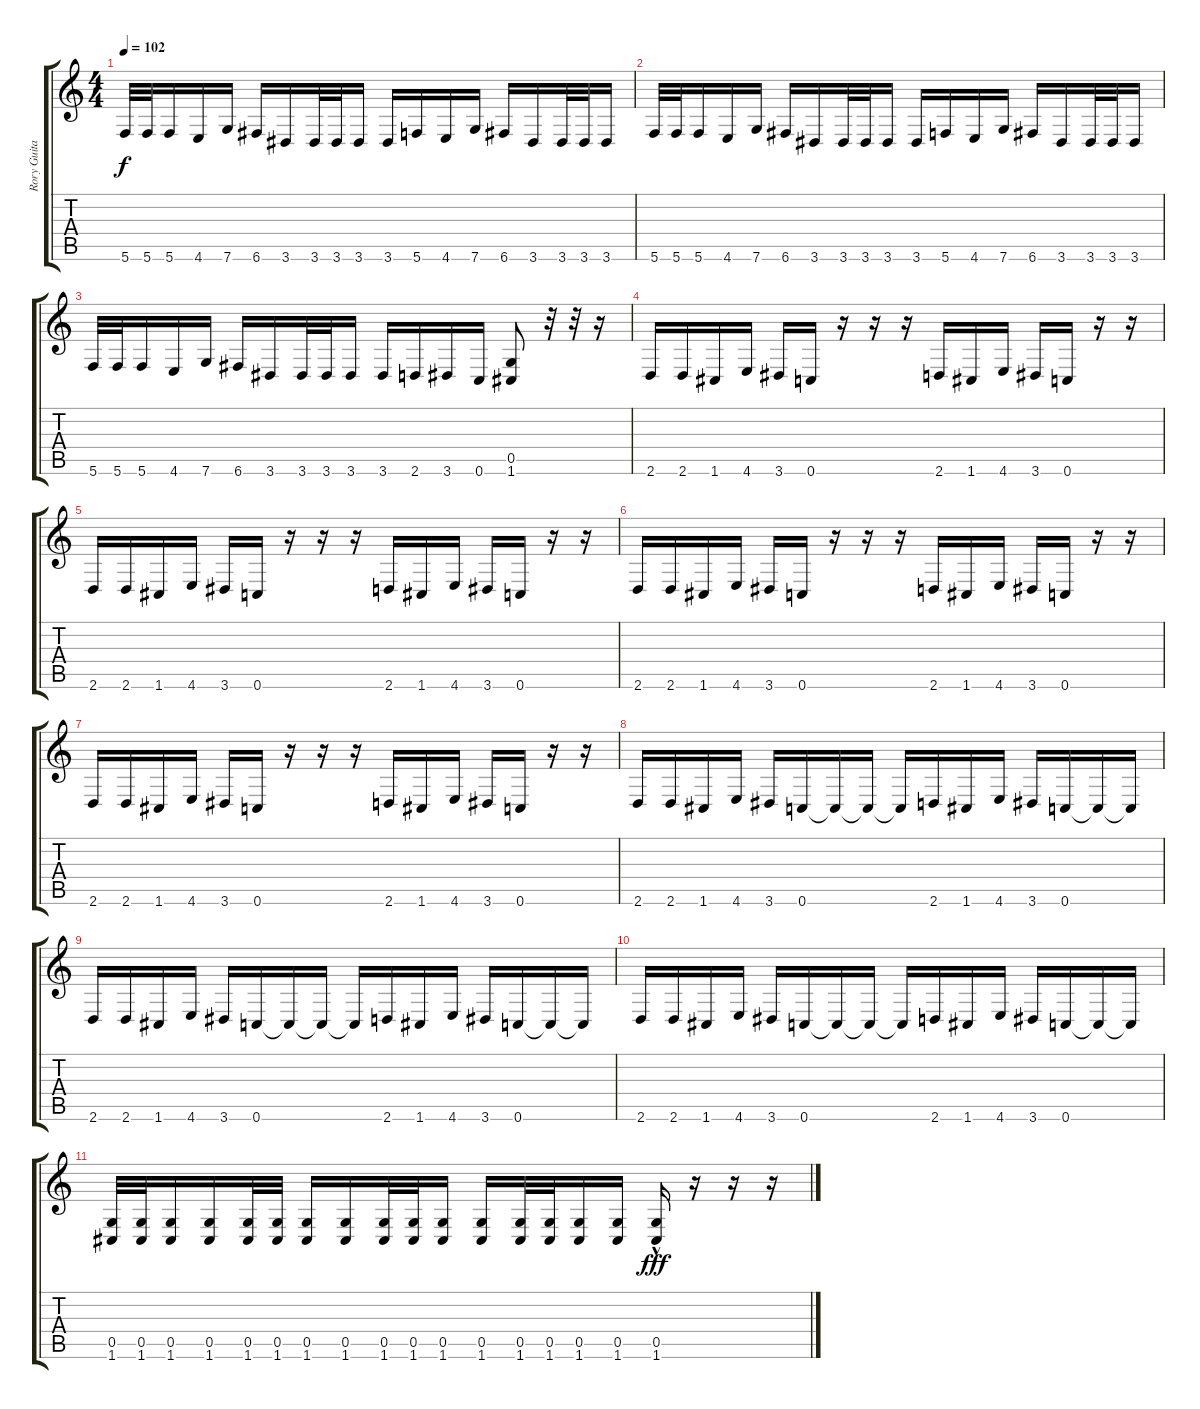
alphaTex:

\track ("Rory Guitar" "Rory Guita") {instrument overdrivenguitar}
\staff {score tabs}
\tuning (D4 A3 F3 C3 G2 C2) {hide}
\ts (4 4)
\tempo 102
\clef g2
\ks c
5.6.32{dy f} 5.6.32 5.6.16 4.6.16 7.6.16 6.6.16 3.6.16 3.6.32 3.6.32 3.6.16 3.6.16 5.6.16 4.6.16 7.6.16 6.6.16 3.6.16 3.6.32 3.6.32 3.6.16 |
5.6.32 5.6.32 5.6.16 4.6.16 7.6.16 6.6.16 3.6.16 3.6.32 3.6.32 3.6.16 3.6.16 5.6.16 4.6.16 7.6.16 6.6.16 3.6.16 3.6.32 3.6.32 3.6.16 |
5.6.32 5.6.32 5.6.16 4.6.16 7.6.16 6.6.16 3.6.16 3.6.32 3.6.32 3.6.16 3.6.16 2.6.16 3.6.16 0.6.16 (0.5 1.6).8 r.32 r.32 r.16 |
2.6.16 2.6.16 1.6.16 4.6.16 3.6.16 0.6.16 r.16 r.16 r.16 2.6.16 1.6.16 4.6.16 3.6.16 0.6.16 r.16 r.16 |
2.6.16 2.6.16 1.6.16 4.6.16 3.6.16 0.6.16 r.16 r.16 r.16 2.6.16 1.6.16 4.6.16 3.6.16 0.6.16 r.16 r.16 |
2.6.16 2.6.16 1.6.16 4.6.16 3.6.16 0.6.16 r.16 r.16 r.16 2.6.16 1.6.16 4.6.16 3.6.16 0.6.16 r.16 r.16 |
2.6.16 2.6.16 1.6.16 4.6.16 3.6.16 0.6.16 r.16 r.16 r.16 2.6.16 1.6.16 4.6.16 3.6.16 0.6.16 r.16 r.16 |
2.6.16 2.6.16 1.6.16 4.6.16 3.6.16 0.6.16 0.6{t}.16 0.6{t}.16 0.6{t}.16 2.6.16 1.6.16 4.6.16 3.6.16 0.6.16 0.6{t}.16 0.6{t}.16 |
2.6.16 2.6.16 1.6.16 4.6.16 3.6.16 0.6.16 0.6{t}.16 0.6{t}.16 0.6{t}.16 2.6.16 1.6.16 4.6.16 3.6.16 0.6.16 0.6{t}.16 0.6{t}.16 |
2.6.16 2.6.16 1.6.16 4.6.16 3.6.16 0.6.16 0.6{t}.16 0.6{t}.16 0.6{t}.16 2.6.16 1.6.16 4.6.16 3.6.16 0.6.16 0.6{t}.16 0.6{t}.16 |
(0.5 1.6).32 (0.5 1.6).32 (0.5 1.6).16 (0.5 1.6).16 (0.5 1.6).32 (0.5 1.6).32 (0.5 1.6).16 (0.5 1.6).16 (0.5 1.6).32 (0.5 1.6).32 (0.5 1.6).16 (0.5 1.6).16 (0.5 1.6).32 (0.5 1.6).32 (0.5 1.6).16 (0.5 1.6).16 (0.5{hac} 1.6{hac}).16{dy fff} r.16 r.16 r.16
